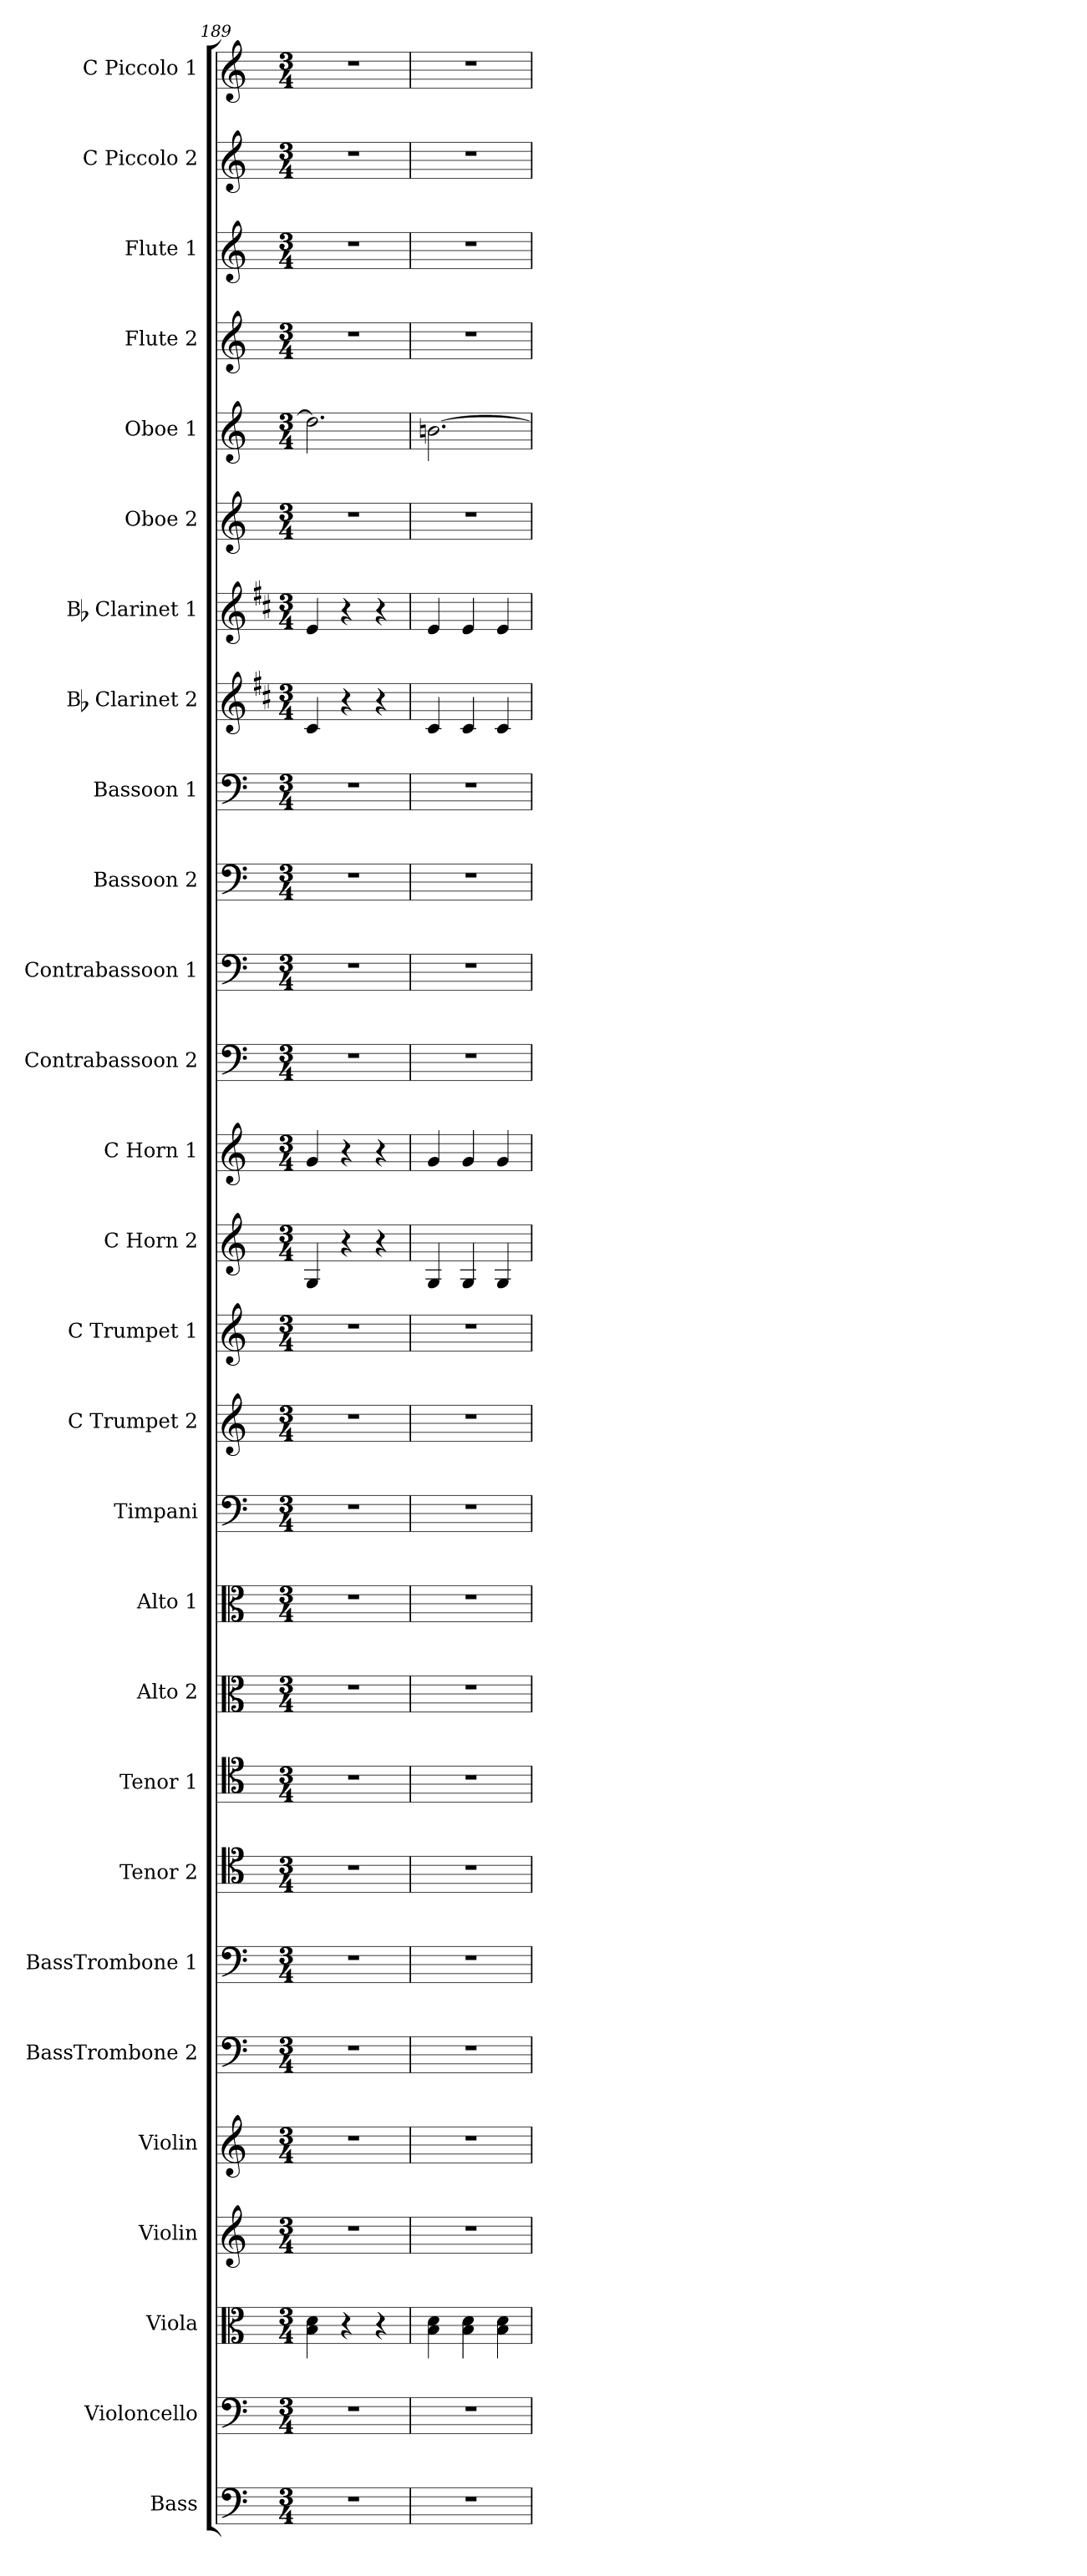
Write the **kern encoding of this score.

**kern	**kern	**kern	**kern	**kern	**kern	**kern	**kern	**kern	**kern	**kern	**kern	**kern	**kern	**kern	**kern	**kern	**kern	**kern	**kern	**kern	**kern	**kern	**kern	**kern	**kern	**kern	**kern
*part28	*part27	*part26	*part25	*part24	*part23	*part22	*part21	*part20	*part19	*part18	*part17	*part16	*part15	*part14	*part13	*part12	*part11	*part10	*part9	*part8	*part7	*part6	*part5	*part4	*part3	*part2	*part1
*staff28	*staff27	*staff26	*staff25	*staff24	*staff23	*staff22	*staff21	*staff20	*staff19	*staff18	*staff17	*staff16	*staff15	*staff14	*staff13	*staff12	*staff11	*staff10	*staff9	*staff8	*staff7	*staff6	*staff5	*staff4	*staff3	*staff2	*staff1
*I"Bass	*I"Violoncello	*I"Viola	*I"Violin	*I"Violin	*I"BassTrombone 2	*I"BassTrombone 1	*I"Tenor 2	*I"Tenor 1	*I"Alto 2	*I"Alto 1	*I"Timpani	*I"C Trumpet 2	*I"C Trumpet 1	*I"C Horn 2	*I"C Horn 1	*I"Contrabassoon 2	*I"Contrabassoon 1	*I"Bassoon 2	*I"Bassoon 1	*I"Bb Clarinet 2	*I"Bb Clarinet 1	*I"Oboe 2	*I"Oboe 1	*I"Flute 2	*I"Flute 1	*I"C Piccolo 2	*I"C Piccolo 1
*I'B	*I'Vc	*I'Vla	*I'Vln	*I'Vln	*I'BTrb 2	*I'BTrb 1	*I'T 2	*I'T 1	*I'A 2	*I'A 1	*I'Timp	*I'Tpt 2	*I'Tpt 1	*I'Hn 2	*I'Hn 1	*I'C Bsn 2	*I'C Bsn 1	*I'Bsn 2	*I'Bsn 1	*I'Cl 2	*I'Cl 1	*I'Ob 2	*I'Ob 1	*I'Fl 2	*I'Fl 1	*I'Picc 2	*I'Picc 1
*clefF4	*clefF4	*clefC3	*clefG2	*clefG2	*clefF4	*clefF4	*clefC4	*clefC4	*clefC3	*clefC3	*clefF4	*clefG2	*clefG2	*clefG2	*clefG2	*clefF4	*clefF4	*clefF4	*clefF4	*clefG2	*clefG2	*clefG2	*clefG2	*clefG2	*clefG2	*clefG2	*clefG2
*ITrd7c12	*	*	*	*	*	*	*	*	*	*	*	*	*	*ITrd7c12	*ITrd7c12	*ITrd7c12	*ITrd7c12	*	*	*ITrd1c2	*ITrd1c2	*	*	*	*	*ITrd-7c-12	*ITrd-7c-12
*k[]	*k[]	*k[]	*k[]	*k[]	*k[]	*k[]	*k[]	*k[]	*k[]	*k[]	*k[]	*k[]	*k[]	*k[]	*k[]	*k[]	*k[]	*k[]	*k[]	*k[]	*k[]	*k[]	*k[]	*k[]	*k[]	*k[]	*k[]
*M3/4	*M3/4	*M3/4	*M3/4	*M3/4	*M3/4	*M3/4	*M3/4	*M3/4	*M3/4	*M3/4	*M3/4	*M3/4	*M3/4	*M3/4	*M3/4	*M3/4	*M3/4	*M3/4	*M3/4	*M3/4	*M3/4	*M3/4	*M3/4	*M3/4	*M3/4	*M3/4	*M3/4
=189	=189	=189	=189	=189	=189	=189	=189	=189	=189	=189	=189	=189	=189	=189	=189	=189	=189	=189	=189	=189	=189	=189	=189	=189	=189	=189	=189
2.r	2.r	4B\ 4d\	2.r	2.r	2.r	2.r	2.r	2.r	2.r	2.r	2.r	2.r	2.r	4GG/	4G/	2.r	2.r	2.r	2.r	4B/	4d/	2.r	2.dd]	2.r	2.r	2.r	2.r
.	.	4r	.	.	.	.	.	.	.	.	.	.	.	4r	4r	.	.	.	.	4r	4r	.	.	.	.	.	.
.	.	4r	.	.	.	.	.	.	.	.	.	.	.	4r	4r	.	.	.	.	4r	4r	.	.	.	.	.	.
=190	=190	=190	=190	=190	=190	=190	=190	=190	=190	=190	=190	=190	=190	=190	=190	=190	=190	=190	=190	=190	=190	=190	=190	=190	=190	=190	=190
2.r	2.r	4B\ 4d\	2.r	2.r	2.r	2.r	2.r	2.r	2.r	2.r	2.r	2.r	2.r	4GG/	4G/	2.r	2.r	2.r	2.r	4B/	4d/	2.r	[2.bn	2.r	2.r	2.r	2.r
.	.	4B\ 4d\	.	.	.	.	.	.	.	.	.	.	.	4GG/	4G/	.	.	.	.	4B/	4d/	.	.	.	.	.	.
.	.	4B\ 4d\	.	.	.	.	.	.	.	.	.	.	.	4GG/	4G/	.	.	.	.	4B/	4d/	.	.	.	.	.	.
=	=	=	=	=	=	=	=	=	=	=	=	=	=	=	=	=	=	=	=	=	=	=	=	=	=	=	=
*-	*-	*-	*-	*-	*-	*-	*-	*-	*-	*-	*-	*-	*-	*-	*-	*-	*-	*-	*-	*-	*-	*-	*-	*-	*-	*-	*-
